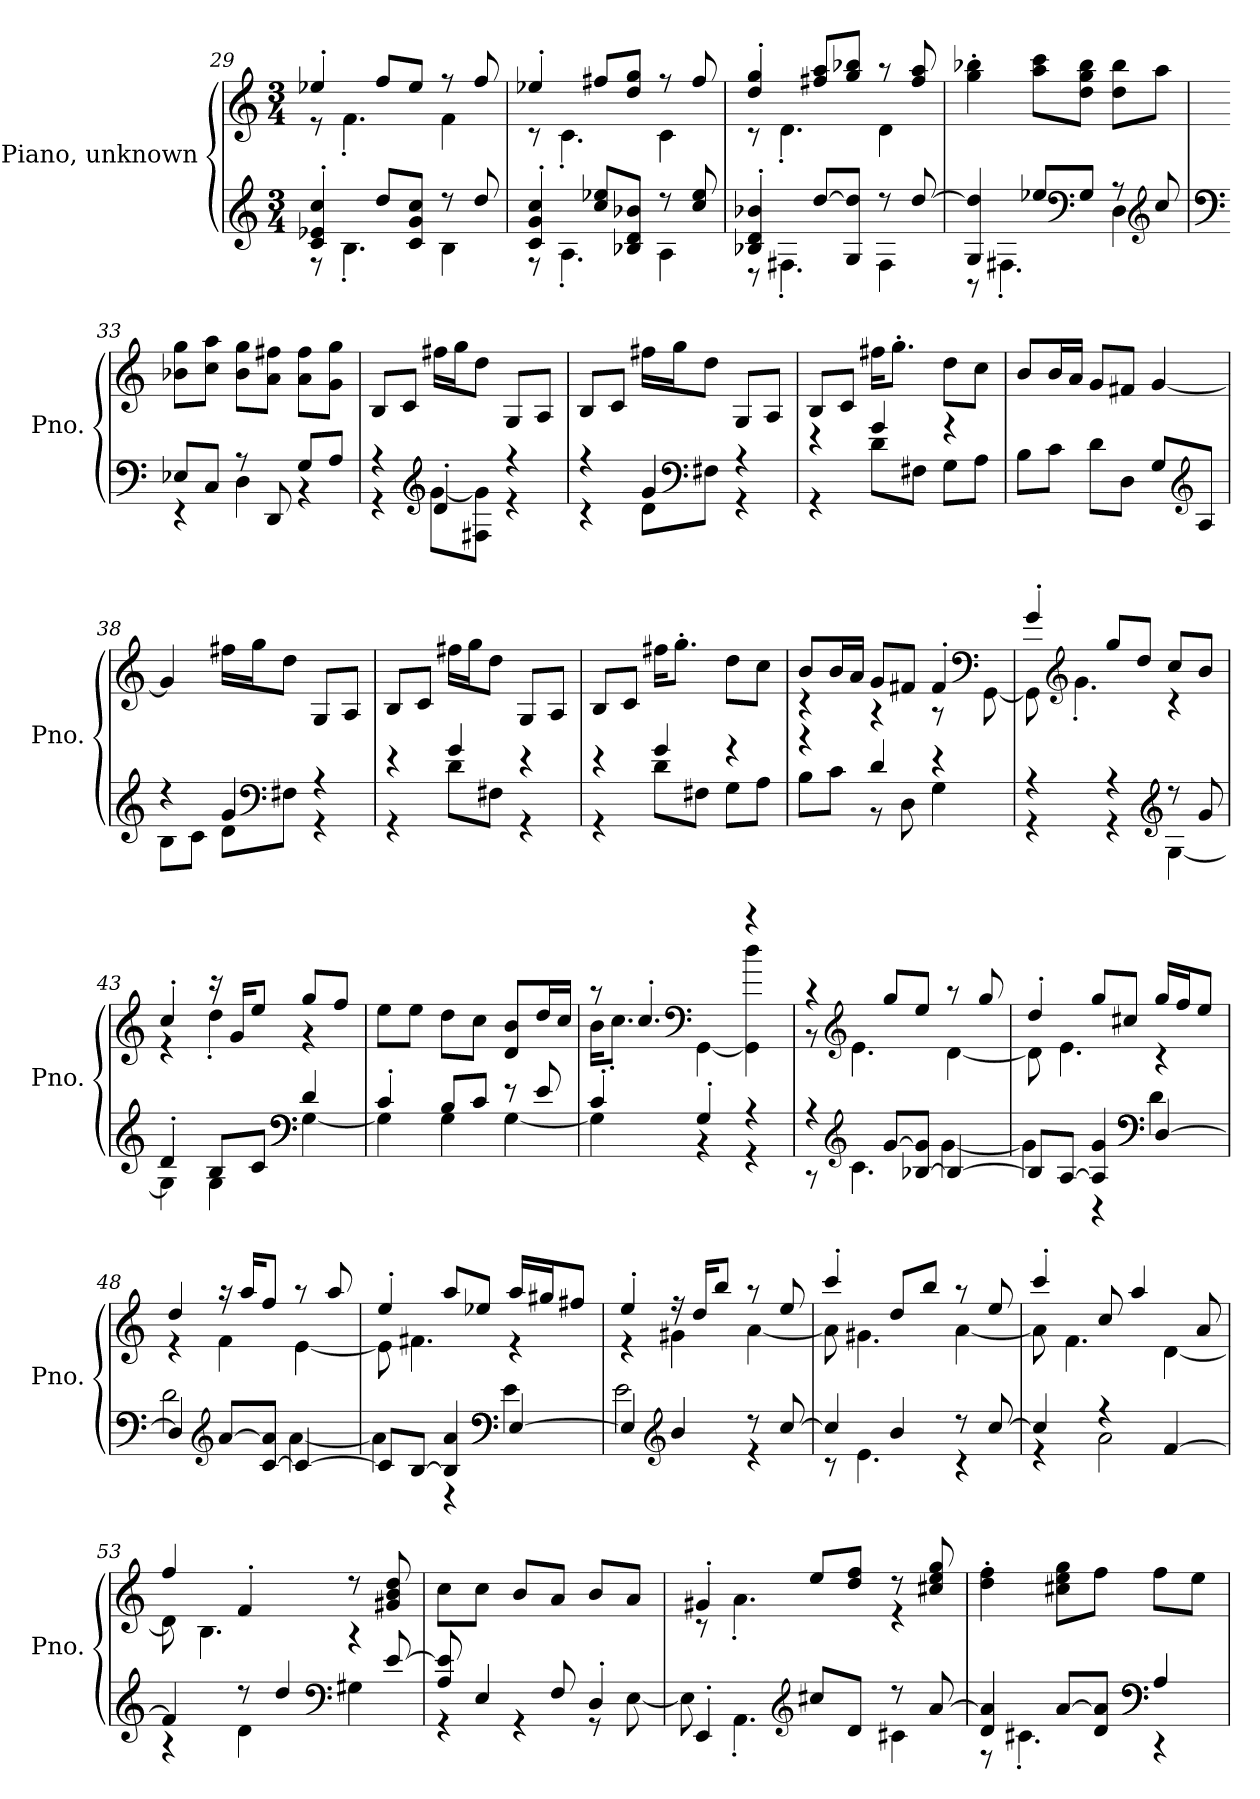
**kern	**kern
*part1	*part1
*staff2	*staff1
*I"Piano, unknown	*
*I'Pno.	*
*clefG2	*clefG2
*k[]	*k[]
*M3/4	*M3/4
=29	=29
*^	*^
4c/' 4e-X/' 4cc/'	8r	4ee-X'/	8r
.	4.B'\	.	4.f'\
8dd/L	.	8ff/L	.
8c/ 8g/ 8cc/J	.	8ee-/J	.
8r	4B\	8r	4f\
8dd/	.	8ff/	.
=30	=30	=30	=30
4c/' 4g/' 4cc/'	8r	4ee-X'/	8r
.	4.A'\	.	4.c'\
8cc/ 8ee-X/L	.	8ff#X/L	.
8B-X/ 8d/ 8b-X/J	.	8dd/ 8gg/J	.
8r	4A\	8r	4c\
8cc/ 8ee-/	.	8ff#/	.
!!LO:LB:g=z	!!
=31	=31	=31	=31
4B-X/' 4d/' 4b-X/'	8r	4dd/' 4gg/'	8r
.	4.F#X'\	.	4.d'\
[8dd/L	.	8ff#X/ 8aa/L	.
8G/ 8dd/]J	.	8gg/ 8bb-X/J	.
8r	4F#\	8r	4d\
[8dd/	.	8ff#/ 8aa/	.
*	*	*v	*v
=32	=32	=32
4G/ 4dd/]	8r	4gg\' 4bb-X\'
.	4.F#X'\	.
8ee-X/L	.	8aa\ 8ccc\L
*clefF4	*	*
8G/J	.	8dd\ 8gg\ 8bb-\J
8r	4D\	8dd\ 8bb-\L
*clefG2	*	*
8cc/	.	8aa\J
=33	=33	=33
*clefF4	*	*
8E-X/L	4r	8b-X\ 8gg\L
8C/J	.	8cc\ 8aa\J
8r	4D\	8b-\ 8gg\L
8DD/	.	8a\ 8ff#X\J
8G/L	4r	8a\ 8ff#\L
8A/J	.	8g\ 8gg\J
=34	=34	=34
4r	4r	8B/L
.	.	8c/J
*clefG2	*	*
4d'/	[8g\L	16ff#X\LL
.	.	16gg\J
.	8F#X\ 8g\]J	8dd\J
4r	4r	8G/L
.	.	8A/J
!!LO:LB:g=z
=35	=35	=35
4r	4r	8B/L
.	.	8c/J
4g/	8d\L	16ff#X\LL
.	.	16gg\J
*clefF4	*	*
.	8F#X\J	8dd\J
4r	4r	8G/L
.	.	8A/J
=36	=36	=36
4r	4r	8B/L
.	.	8c/J
4g/	8d\L	16ff#X\KL
.	.	8.gg'\J
.	8F#X\J	.
4r	8G\L	8dd\L
.	8A\J	8cc\J
*v	*v	*
=37	=37
8B\L	8b/L
8c\J	16b/L
.	16a/JJ
8d\L	8g/L
8D\J	8f#X/J
8G/L	[4g/
*clefG2	*
8A/J	.
=38	=38
*^	*
4r	8B\L	4g/]
.	8c\J	.
4g/	8d\L	16ff#X\LL
.	.	16gg\J
*clefF4	*	*
.	8F#X\J	8dd\J
4r	4r	8G/L
.	.	8A/J
!!LO:LB:g=z
=39	=39	=39
4r	4r	8B/L
.	.	8c/J
4g/	8d\L	16ff#X\LL
.	.	16gg\J
.	8F#X\J	8dd\J
4r	4r	8G/L
.	.	8A/J
=40	=40	=40
4r	4r	8B/L
.	.	8c/J
4g/	8d\L	16ff#X\KL
.	.	8.gg'\J
.	8F#X\J	.
4r	8G\L	8dd\L
.	8A\J	8cc\J
=41	=41	=41
*	*	*^
4r	8B\L	8b/L	4r
.	8c\J	16b/L	.
.	.	16a/JJ	.
4d/	8r	8g/L	4r
.	8D\	8f#X/J	.
4r	4G\	4f#'/	8r
*	*	*clefF4	*
.	.	.	[8GG\
=42	=42	=42	=42
4r	4r	4g'/	8GG\]
*	*	*clefG2	*
.	.	.	4.g'\
4r	4r	8gg/L	.
.	.	8dd/J	.
*clefG2	*	*	*
8r	[4G\	8cc/L	4r
8g/	.	8b/J	.
!!LO:LB:g=z	!!
=43	=43	=43	=43
4d'/	4G\]	4cc'/	4r
8B/L	4G\	16r	4dd'\
.	.	16g/KL	.
8c/J	.	8ee/J	.
*clefF4	*	*	*
4d/	[4G\	8gg/L	4r
.	.	8ff/J	.
*	*	*v	*v
=44	=44	=44
4c'/	4G\]	8ee\L
.	.	8ee\J
8B/L	4G\	8dd\L
8c/J	.	8cc\J
8r	[4G\	8d/ 8b/L
8e/	.	16dd/L
.	.	16cc/JJ
=45	=45	=45
*	*	*^
4c'/	4G\]	8r	16b\KL
.	.	.	8.cc'\J
.	.	4.cc'/	.
*	*	*clefF4	*
4G'/	4r	.	[4GG\
4r	4r	4r	4GG\] 4dd\
=46	=46	=46	=46
4r	8r	4r	8r
*clefG2	*	*clefG2	*
.	4.c\	.	4.e\
[8g/L	.	8gg/L	.
[8B-X/ 8g/]J	.	8ee/J	.
4B-/_	[4g\	8r	[4d\
.	.	8gg/	.
!!LO:LB:g=z	!!
=47	=47	=47	=47
8B-/L]	4g\]	4dd'/	8d\]
[8A/J	.	.	4.e\
4A/] 4g/	4r	8gg/L	.
.	.	8cc#X/J	.
*clefF4	*	*	*
[4D/	4d\	16gg/LL	4r
.	.	16ff/J	.
.	.	8ee/J	.
=48	=48	=48	=48
4D/]	2d\	4dd/	4r
*clefG2	*	*	*
[8a/L	.	16r	4f\
.	.	16aa/KL	.
[8c/ 8a/]J	.	8ff/J	.
4c/_	[4a\	8r	[4e\
.	.	8aa/	.
=49	=49	=49	=49
8c/L]	4a\]	4ee'/	8e\]
[8B/J	.	.	4.f#X\
4B/] 4a/	4r	8aa/L	.
.	.	8ee-X/J	.
*clefF4	*	*	*
[4E/	4e\	16aa/LL	4r
.	.	16gg#X/J	.
.	.	8ff#X/J	.
=50	=50	=50	=50
4E/]	2e\	4ee'/	4r
*clefG2	*	*	*
4b/	.	16r	4g#X\
.	.	16dd/KL	.
.	.	8bb/J	.
8r	4r	8r	[4a\
[8cc/	.	8ee/	.
!!LO:PB:g=z	!!
=51	=51	=51	=51
4cc/]	8r	4ccc'/	8a\]
.	4.e\	.	4.g#X\
4b/	.	8dd/L	.
.	.	8bb/J	.
8r	4r	8r	[4a\
[8cc/	.	8ee/	.
=52	=52	=52	=52
4cc/]	4r	4ccc'/	8a\]
.	.	.	4.f\
4r	2a\	8cc/	.
.	.	4aa/	.
[4f/	.	.	[4d\
.	.	8a/	.
=53	=53	=53	=53
4f/]	4r	4ff/	8d\]
.	.	.	4.B\
8r	4d\	4f'/	.
4dd/	.	.	.
*clefF4	*	*	*
.	4G#X\	8r	4r
[8e/	.	8g#X/ 8b/ 8dd/	.
*	*	*v	*v
=54	=54	=54
8A/ 8e/]	4r	8cc\L
4E/	.	8cc\J
.	4r	8b/L
8F/	.	8a/J
4D'/	8r	8b/L
.	[8E\	8a/J
!!LO:LB:g=z
=55	=55	=55
*	*	*^
4EE'/	8E\]	4g#X'/	8r
.	4.AA'\	.	4.a'\
*clefG2	*	*	*
8cc#X/L	.	8ee/L	.
8d/J	.	8dd/ 8ff/J	.
8r	4c#X\	8r	4r
[8a/	.	8cc#X/ 8ee/ 8gg/	.
*	*	*v	*v
=56	=56	=56
4d/ 4a/]	8r	4dd\' 4ff\'
.	4.c#X'\	.
[8a/L	.	8cc#X\ 8ee\ 8gg\L
8d/ 8a/]J	.	8ff\J
*clefF4	*	*
4A/	4r	8ff\L
.	.	8ee\J
*v	*v	*
=	=
*-	*-
